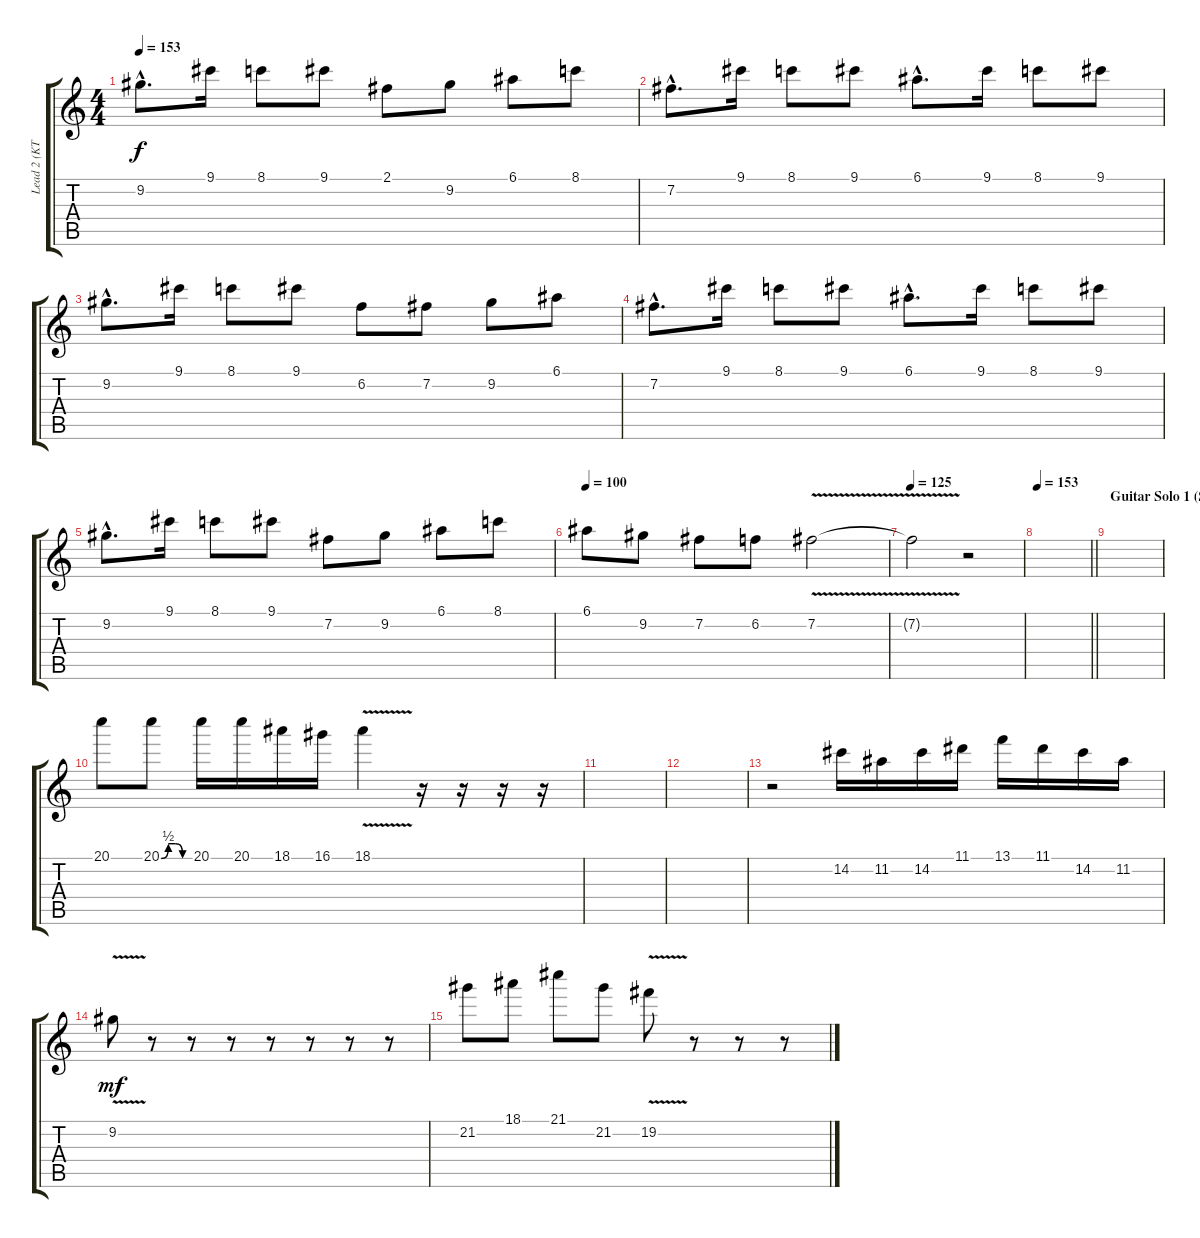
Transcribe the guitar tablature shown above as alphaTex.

\track ("Lead 2 (KTB)" "Lead 2 (KT") {instrument distortionguitar}
\staff {score tabs}
\tuning (E4 B3 G3 D3 A2 E2) {hide}
\ts (4 4)
\tempo 153
\clef g2
\ks c
9.2{hac}.8{d dy f volume 10 balance 13} 9.1.16 8.1.8 9.1.8 2.1.8 9.2.8 6.1.8 8.1.8 |
7.2{hac}.8{d volume 10 balance 13} 9.1.16 8.1.8 9.1.8 6.1{hac}.8{d} 9.1.16 8.1.8 9.1.8 |
9.2{hac}.8{d volume 10 balance 13} 9.1.16 8.1.8 9.1.8 6.2.8 7.2.8 9.2.8 6.1.8 |
7.2{hac}.8{d volume 10 balance 13} 9.1.16 8.1.8 9.1.8 6.1{hac}.8{d} 9.1.16 8.1.8 9.1.8 |
9.2{hac}.8{d volume 10 balance 13} 9.1.16 8.1.8 9.1.8 7.2.8 9.2.8 6.1.8 8.1.8 |
\tempo 100
6.1.8 9.2.8 7.2.8 6.2.8 7.2{v}.2 |
\tempo 125
7.2{t}.2 r.2 |
\tempo 153
\barLineRight lightlight
|
\section ("" "Guitar Solo 1 (Sum)")
|
20.1.8{balance 13} 20.1{be (custom 0 0 15 2 30 2 45 0 60 0)}.8 20.1.16 20.1.16 18.1.16 16.1.16 18.1{v}.4 r.16 r.16 r.16 r.16 |
|
|
r.2 14.2.16 11.2.16 14.2.16 11.1.16 13.1.16 11.1.16 14.2.16 11.2.16 |
9.2{v}.8{dy mf} r.8 r.8 r.8 r.8 r.8 r.8 r.8 |
21.2.8 18.1.8 21.1.8 21.2.8 19.2{v}.8 r.8 r.8 r.8
